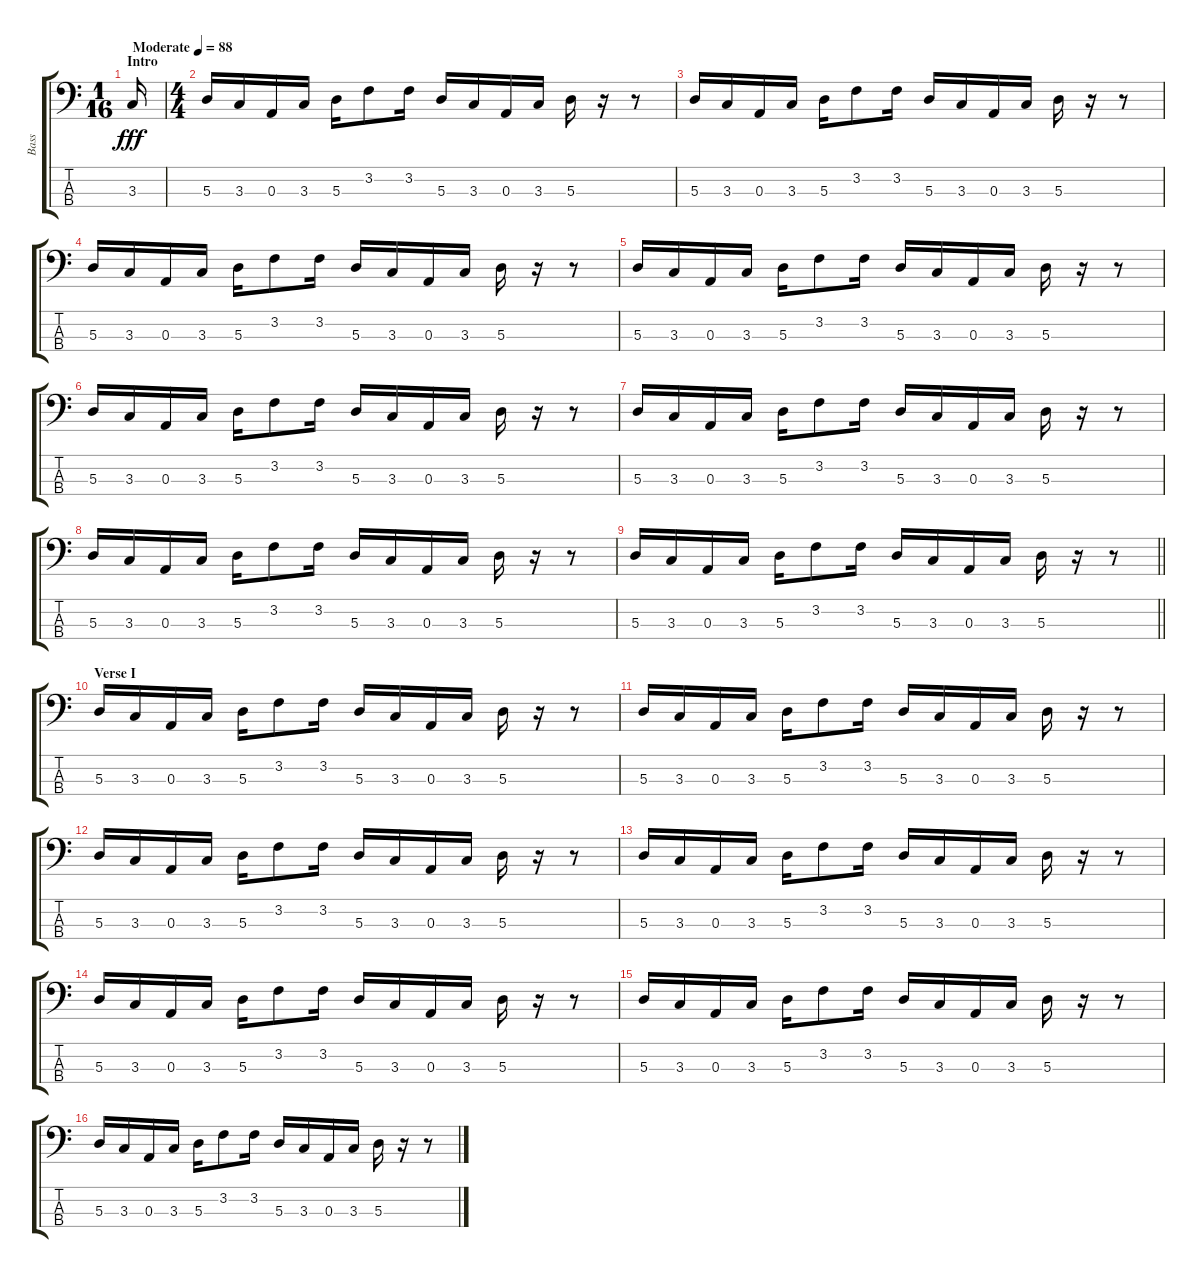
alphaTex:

\track ("Bass" "Bass") {instrument electricbassfinger}
\staff {score tabs}
\tuning (G2 D2 A1 E1) {hide}
\ts (1 16)
\section ("" "Intro")
\tempo (88 "Moderate")
\clef f4
\ks c
3.3.16{dy fff instrument electricbassfinger} |
\ts (4 4)
5.3.16 3.3.16 0.3.16 3.3.16 5.3.16 3.2.8 3.2.16 5.3.16 3.3.16 0.3.16 3.3.16 5.3.16 r.16 r.8 |
5.3.16 3.3.16 0.3.16 3.3.16 5.3.16 3.2.8 3.2.16 5.3.16 3.3.16 0.3.16 3.3.16 5.3.16 r.16 r.8 |
5.3.16 3.3.16 0.3.16 3.3.16 5.3.16 3.2.8 3.2.16 5.3.16 3.3.16 0.3.16 3.3.16 5.3.16 r.16 r.8 |
5.3.16 3.3.16 0.3.16 3.3.16 5.3.16 3.2.8 3.2.16 5.3.16 3.3.16 0.3.16 3.3.16 5.3.16 r.16 r.8 |
5.3.16 3.3.16 0.3.16 3.3.16 5.3.16 3.2.8 3.2.16 5.3.16 3.3.16 0.3.16 3.3.16 5.3.16 r.16 r.8 |
5.3.16 3.3.16 0.3.16 3.3.16 5.3.16 3.2.8 3.2.16 5.3.16 3.3.16 0.3.16 3.3.16 5.3.16 r.16 r.8 |
5.3.16 3.3.16 0.3.16 3.3.16 5.3.16 3.2.8 3.2.16 5.3.16 3.3.16 0.3.16 3.3.16 5.3.16 r.16 r.8 |
\barLineRight lightlight
5.3.16 3.3.16 0.3.16 3.3.16 5.3.16 3.2.8 3.2.16 5.3.16 3.3.16 0.3.16 3.3.16 5.3.16 r.16 r.8 |
\section ("" "Verse I")
5.3.16 3.3.16 0.3.16 3.3.16 5.3.16 3.2.8 3.2.16 5.3.16 3.3.16 0.3.16 3.3.16 5.3.16 r.16 r.8 |
5.3.16 3.3.16 0.3.16 3.3.16 5.3.16 3.2.8 3.2.16 5.3.16 3.3.16 0.3.16 3.3.16 5.3.16 r.16 r.8 |
5.3.16 3.3.16 0.3.16 3.3.16 5.3.16 3.2.8 3.2.16 5.3.16 3.3.16 0.3.16 3.3.16 5.3.16 r.16 r.8 |
5.3.16 3.3.16 0.3.16 3.3.16 5.3.16 3.2.8 3.2.16 5.3.16 3.3.16 0.3.16 3.3.16 5.3.16 r.16 r.8 |
5.3.16 3.3.16 0.3.16 3.3.16 5.3.16 3.2.8 3.2.16 5.3.16 3.3.16 0.3.16 3.3.16 5.3.16 r.16 r.8 |
5.3.16 3.3.16 0.3.16 3.3.16 5.3.16 3.2.8 3.2.16 5.3.16 3.3.16 0.3.16 3.3.16 5.3.16 r.16 r.8 |
5.3.16 3.3.16 0.3.16 3.3.16 5.3.16 3.2.8 3.2.16 5.3.16 3.3.16 0.3.16 3.3.16 5.3.16 r.16 r.8
